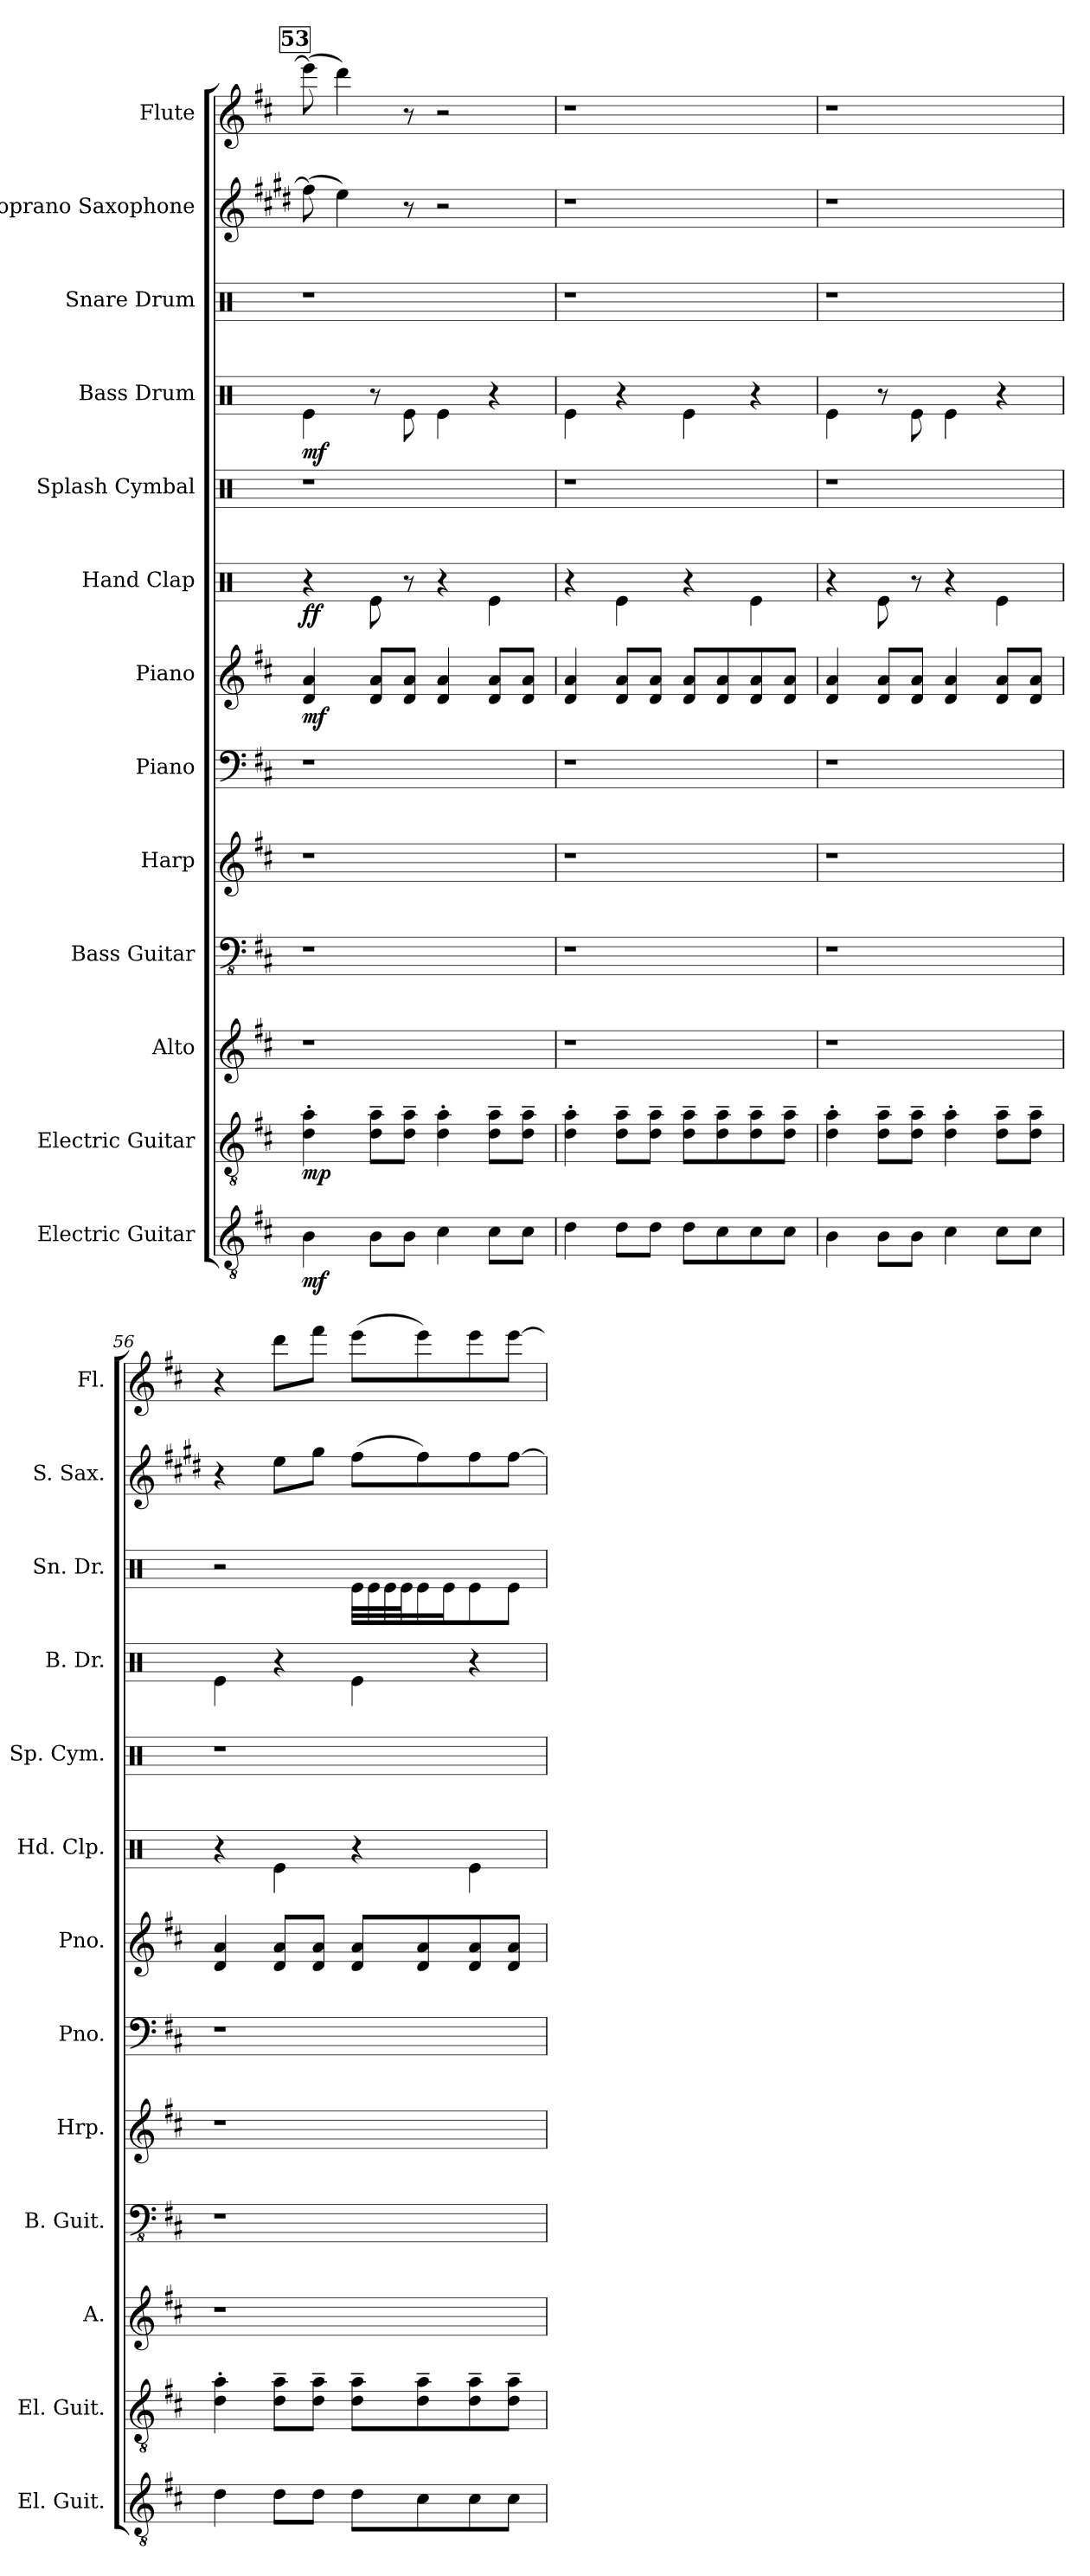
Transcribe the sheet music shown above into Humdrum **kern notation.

**kern	**dynam	**kern	**dynam	**kern	**kern	**kern	**kern	**kern	**dynam	**kern	**dynam	**kern	**kern	**dynam	**kern	**kern	**kern
*part13	*part13	*part12	*part12	*part11	*part10	*part9	*part8	*part7	*part7	*part6	*part6	*part5	*part4	*part4	*part3	*part2	*part1
*staff13	*staff13	*staff12	*staff12	*staff11	*staff10	*staff9	*staff8	*staff7	*staff7	*staff6	*staff6	*staff5	*staff4	*staff4	*staff3	*staff2	*staff1
*I"Electric Guitar	*	*I"Electric Guitar	*	*I"Alto	*I"Bass Guitar	*I"Harp	*I"Piano	*I"Piano	*	*I"Hand Clap	*	*I"Splash Cymbal	*I"Bass Drum	*	*I"Snare Drum	*I"Soprano Saxophone	*I"Flute
*I'El. Guit.	*	*I'El. Guit.	*	*I'A.	*I'B. Guit.	*I'Hrp.	*I'Pno.	*I'Pno.	*	*I'Hd. Clp.	*	*I'Sp. Cym.	*I'B. Dr.	*	*I'Sn. Dr.	*I'S. Sax.	*I'Fl.
!!LO:PB:g=z
*clefGv2	*	*clefGv2	*	*clefG2	*clefFv4	*clefG2	*clefF4	*clefG2	*	*clefX	*	*clefX	*clefX	*	*clefX	*clefG2	*clefG2
*	*	*	*	*	*	*	*	*	*	*	*	*	*	*	*	*ITrd1c2	*
*k[f#c#]	*	*k[f#c#]	*	*k[f#c#]	*k[f#c#]	*k[f#c#]	*k[f#c#]	*k[f#c#]	*	*k[]	*	*k[]	*k[]	*	*k[]	*k[f#c#]	*k[f#c#]
!!LO:REH:place=s1:a:B:fs=14:t=53
=53	=53	=53	=53	=53	=53	=53	=53	=53	=53	=53	=53	=53	=53	=53	=53	=53	=53
!	!LO:DY:b	!	!LO:DY:b	!	!	!	!	!	!LO:DY:b	!	!LO:DY:b	!	!	!LO:DY:b	!	!	!
4B\	mf	4d\' 4a\'	mp	1r	1r	1r	1r	4d/ 4a/	mf	4r	ff	1r	4Re\	mf	1r	(8ee\]	(8eee\]
.	.	.	.	.	.	.	.	.	.	.	.	.	.	.	.	4dd\)	4ddd\)
8B\L	.	8d\~ 8a\~L	.	.	.	.	.	8d/ 8a/L	.	8Re\	.	.	8r	.	.	.	.
8B\J	.	8d\~ 8a\~J	.	.	.	.	.	8d/ 8a/J	.	8r	.	.	8Re\	.	.	8r	8r
4c#\	.	4d\' 4a\'	.	.	.	.	.	4d/ 4a/	.	4r	.	.	4Re\	.	.	2r	2r
8c#\L	.	8d\~ 8a\~L	.	.	.	.	.	8d/ 8a/L	.	4Re\	.	.	4r	.	.	.	.
8c#\J	.	8d\~ 8a\~J	.	.	.	.	.	8d/ 8a/J	.	.	.	.	.	.	.	.	.
=54	=54	=54	=54	=54	=54	=54	=54	=54	=54	=54	=54	=54	=54	=54	=54	=54	=54
4d\	.	4d\' 4a\'	.	1r	1r	1r	1r	4d/ 4a/	.	4r	.	1r	4Re\	.	1r	1r	1r
8d\L	.	8d\~ 8a\~L	.	.	.	.	.	8d/ 8a/L	.	4Re\	.	.	4r	.	.	.	.
8d\J	.	8d\~ 8a\~J	.	.	.	.	.	8d/ 8a/J	.	.	.	.	.	.	.	.	.
8d\L	.	8d\~ 8a\~L	.	.	.	.	.	8d/ 8a/L	.	4r	.	.	4Re\	.	.	.	.
8c#\	.	8d\~ 8a\~	.	.	.	.	.	8d/ 8a/	.	.	.	.	.	.	.	.	.
8c#\	.	8d\~ 8a\~	.	.	.	.	.	8d/ 8a/	.	4Re\	.	.	4r	.	.	.	.
8c#\J	.	8d\~ 8a\~J	.	.	.	.	.	8d/ 8a/J	.	.	.	.	.	.	.	.	.
=55	=55	=55	=55	=55	=55	=55	=55	=55	=55	=55	=55	=55	=55	=55	=55	=55	=55
4B\	.	4d\' 4a\'	.	1r	1r	1r	1r	4d/ 4a/	.	4r	.	1r	4Re\	.	1r	1r	1r
8B\L	.	8d\~ 8a\~L	.	.	.	.	.	8d/ 8a/L	.	8Re\	.	.	8r	.	.	.	.
8B\J	.	8d\~ 8a\~J	.	.	.	.	.	8d/ 8a/J	.	8r	.	.	8Re\	.	.	.	.
4c#\	.	4d\' 4a\'	.	.	.	.	.	4d/ 4a/	.	4r	.	.	4Re\	.	.	.	.
8c#\L	.	8d\~ 8a\~L	.	.	.	.	.	8d/ 8a/L	.	4Re\	.	.	4r	.	.	.	.
8c#\J	.	8d\~ 8a\~J	.	.	.	.	.	8d/ 8a/J	.	.	.	.	.	.	.	.	.
=56	=56	=56	=56	=56	=56	=56	=56	=56	=56	=56	=56	=56	=56	=56	=56	=56	=56
4d\	.	4d\' 4a\'	.	1r	1r	1r	1r	4d/ 4a/	.	4r	.	1r	4Re\	.	2r	4r	4r
8d\L	.	8d\~ 8a\~L	.	.	.	.	.	8d/ 8a/L	.	4Re\	.	.	4r	.	.	8dd\L	8ddd\L
8d\J	.	8d\~ 8a\~J	.	.	.	.	.	8d/ 8a/J	.	.	.	.	.	.	.	8ff#\J	8fff#\J
8d\L	.	8d\~ 8a\~L	.	.	.	.	.	8d/ 8a/L	.	4r	.	.	4Re\	.	32Re\LLL	(8ee\L	(8eee\L
.	.	.	.	.	.	.	.	.	.	.	.	.	.	.	32Re\	.	.
.	.	.	.	.	.	.	.	.	.	.	.	.	.	.	32Re\	.	.
.	.	.	.	.	.	.	.	.	.	.	.	.	.	.	32Re\J	.	.
8c#\	.	8d\~ 8a\~	.	.	.	.	.	8d/ 8a/	.	.	.	.	.	.	16Re\	8ee\)	8eee\)
.	.	.	.	.	.	.	.	.	.	.	.	.	.	.	16Re\J	.	.
8c#\	.	8d\~ 8a\~	.	.	.	.	.	8d/ 8a/	.	4Re\	.	.	4r	.	8Re\	8ee\	8eee\
8c#\J	.	8d\~ 8a\~J	.	.	.	.	.	8d/ 8a/J	.	.	.	.	.	.	8Re\J	[8ee\J	[8eee\J
=	=	=	=	=	=	=	=	=	=	=	=	=	=	=	=	=	=
*-	*-	*-	*-	*-	*-	*-	*-	*-	*-	*-	*-	*-	*-	*-	*-	*-	*-
